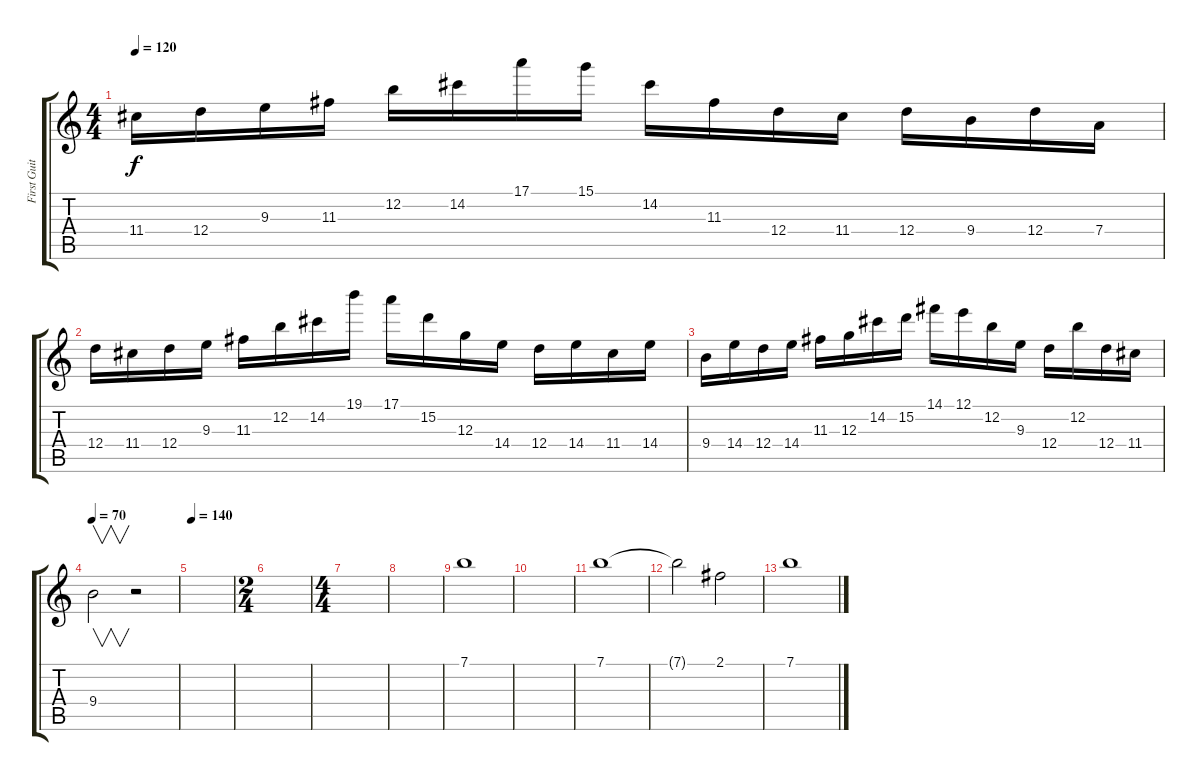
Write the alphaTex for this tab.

\track ("First Guitar" "First Guit") {instrument overdrivenguitar}
\staff {score tabs}
\tuning (E4 B3 G3 D3 A2 E2) {hide}
\ts (4 4)
\tempo 120
\clef g2
\ks c
11.4.16{dy f} 12.4.16 9.3.16 11.3.16 12.2.16 14.2.16 17.1.16 15.1.16 14.2.16 11.3.16 12.4.16 11.4.16 12.4.16 9.4.16 12.4.16 7.4.16 |
12.4.16 11.4.16 12.4.16 9.3.16 11.3.16 12.2.16 14.2.16 19.1.16 17.1.16 15.2.16 12.3.16 14.4.16 12.4.16 14.4.16 11.4.16 14.4.16 |
9.4.16 14.4.16 12.4.16 14.4.16 11.3.16 12.3.16 14.2.16 15.2.16 14.1.16 12.1.16 12.2.16 9.3.16 12.4.16 12.2.16 12.4.16 11.4.16 |
\tempo 70
9.4.2{v} r.2 |
\tempo 140
|
\ts (2 4)
|
\ts (4 4)
|
|
7.1.1 |
|
7.1.1 |
7.1{t}.2 2.1.2 |
7.1.1
